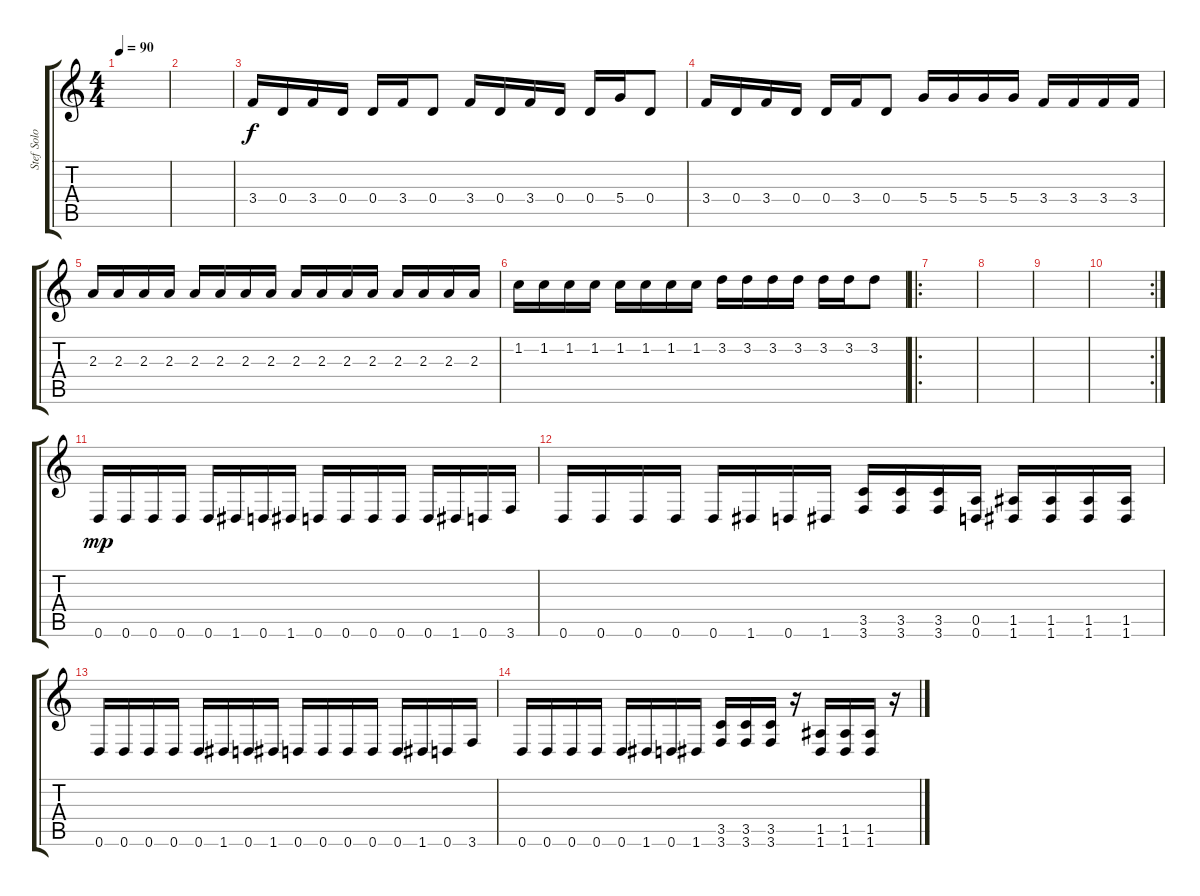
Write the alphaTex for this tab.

\track ("Stef Solo" "Stef Solo") {instrument overdrivenguitar}
\staff {score tabs}
\tuning (E4 B3 G3 D3 A2 D2) {hide}
\ts (4 4)
\tempo 90
\clef g2
\ks c
|
|
3.4.16 0.4.16 3.4.16 0.4.16 0.4.16 3.4.16 0.4.8 3.4.16 0.4.16 3.4.16 0.4.16 0.4.16 5.4.16 0.4.8 |
3.4.16 0.4.16 3.4.16 0.4.16 0.4.16 3.4.16 0.4.8 5.4.16 5.4.16 5.4.16 5.4.16 3.4.16 3.4.16 3.4.16 3.4.16 |
2.3.16 2.3.16 2.3.16 2.3.16 2.3.16 2.3.16 2.3.16 2.3.16 2.3.16 2.3.16 2.3.16 2.3.16 2.3.16 2.3.16 2.3.16 2.3.16 |
1.2.16 1.2.16 1.2.16 1.2.16 1.2.16 1.2.16 1.2.16 1.2.16 3.2.16 3.2.16 3.2.16 3.2.16 3.2.16 3.2.16 3.2.8 |
\ro
|
|
|
\rc 2
|
0.6.16{dy mp} 0.6.16 0.6.16 0.6.16 0.6.16 1.6.16 0.6.16 1.6.16 0.6.16 0.6.16 0.6.16 0.6.16 0.6.16 1.6.16 0.6.16 3.6.16 |
0.6.16 0.6.16 0.6.16 0.6.16 0.6.16 1.6.16 0.6.16 1.6.16 (3.5 3.6).16 (3.5 3.6).16 (3.5 3.6).16 (0.5 0.6).16 (1.5 1.6).16 (1.5 1.6).16 (1.5 1.6).16 (1.5 1.6).16 |
0.6.16 0.6.16 0.6.16 0.6.16 0.6.16 1.6.16 0.6.16 1.6.16 0.6.16 0.6.16 0.6.16 0.6.16 0.6.16 1.6.16 0.6.16 3.6.16 |
0.6.16 0.6.16 0.6.16 0.6.16 0.6.16 1.6.16 0.6.16 1.6.16 (3.5 3.6).16 (3.5 3.6).16 (3.5 3.6).16 r.16 (1.5 1.6).16 (1.5 1.6).16 (1.5 1.6).16 r.16
